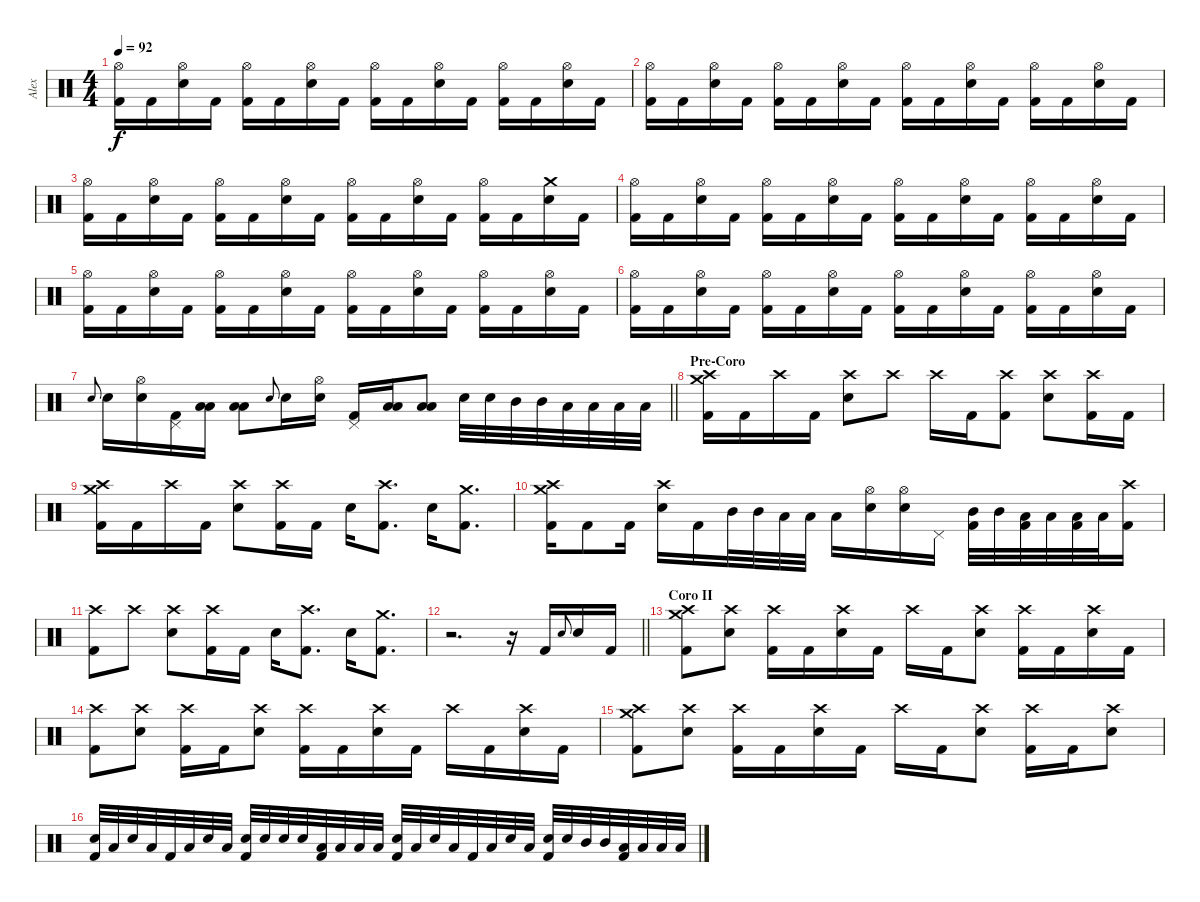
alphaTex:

\track ("Alex" "Alex") {instrument percussion}
\staff
\articulation defaults
\ts (4 4)
\tempo 92
\clef neutral
\ks c
("Hi-Hat (open)" "Kick (hit) 2").16{dy f} "Kick (hit) 2".16 ("Hi-Hat (open)" "Electric Snare (hit)").16 "Kick (hit) 2".16 ("Hi-Hat (open)" "Kick (hit) 2").16 "Kick (hit) 2".16 ("Hi-Hat (open)" "Electric Snare (hit)").16 "Kick (hit) 2".16 ("Hi-Hat (open)" "Kick (hit) 2").16 "Kick (hit) 2".16 ("Hi-Hat (open)" "Electric Snare (hit)").16 "Kick (hit) 2".16 ("Hi-Hat (open)" "Kick (hit) 2").16 "Kick (hit) 2".16 ("Hi-Hat (open)" "Electric Snare (hit)").16 "Kick (hit) 2".16 |
("Hi-Hat (open)" "Kick (hit) 2").16 "Kick (hit) 2".16 ("Hi-Hat (open)" "Electric Snare (hit)").16 "Kick (hit) 2".16 ("Hi-Hat (open)" "Kick (hit) 2").16 "Kick (hit) 2".16 ("Hi-Hat (open)" "Electric Snare (hit)").16 "Kick (hit) 2".16 ("Hi-Hat (open)" "Kick (hit) 2").16 "Kick (hit) 2".16 ("Hi-Hat (open)" "Electric Snare (hit)").16 "Kick (hit) 2".16 ("Hi-Hat (open)" "Kick (hit) 2").16 "Kick (hit) 2".16 ("Hi-Hat (open)" "Electric Snare (hit)").16 "Kick (hit) 2".16 |
("Hi-Hat (open)" "Kick (hit) 2").16 "Kick (hit) 2".16 ("Hi-Hat (open)" "Electric Snare (hit)").16 "Kick (hit) 2".16 ("Hi-Hat (open)" "Kick (hit) 2").16 "Kick (hit) 2".16 ("Hi-Hat (open)" "Electric Snare (hit)").16 "Kick (hit) 2".16 ("Hi-Hat (open)" "Kick (hit) 2").16 "Kick (hit) 2".16 ("Hi-Hat (open)" "Electric Snare (hit)").16 "Kick (hit) 2".16 ("Hi-Hat (open)" "Kick (hit) 2").16 "Kick (hit) 2".16 ("Crash medium (hit)" "Electric Snare (hit)").16 "Kick (hit) 2".16 |
("Hi-Hat (open)" "Kick (hit) 2").16 "Kick (hit) 2".16 ("Hi-Hat (open)" "Electric Snare (hit)").16 "Kick (hit) 2".16 ("Hi-Hat (open)" "Kick (hit) 2").16 "Kick (hit) 2".16 ("Hi-Hat (open)" "Electric Snare (hit)").16 "Kick (hit) 2".16 ("Hi-Hat (open)" "Kick (hit) 2").16 "Kick (hit) 2".16 ("Hi-Hat (open)" "Electric Snare (hit)").16 "Kick (hit) 2".16 ("Hi-Hat (open)" "Kick (hit) 2").16 "Kick (hit) 2".16 ("Hi-Hat (open)" "Electric Snare (hit)").16 "Kick (hit) 2".16 |
("Hi-Hat (open)" "Kick (hit) 2").16 "Kick (hit) 2".16 ("Hi-Hat (open)" "Electric Snare (hit)").16 "Kick (hit) 2".16 ("Hi-Hat (open)" "Kick (hit) 2").16 "Kick (hit) 2".16 ("Hi-Hat (open)" "Electric Snare (hit)").16 "Kick (hit) 2".16 ("Hi-Hat (open)" "Kick (hit) 2").16 "Kick (hit) 2".16 ("Hi-Hat (open)" "Electric Snare (hit)").16 "Kick (hit) 2".16 ("Hi-Hat (open)" "Kick (hit) 2").16 "Kick (hit) 2".16 ("Hi-Hat (open)" "Electric Snare (hit)").16 "Kick (hit) 2".16 |
("Hi-Hat (open)" "Kick (hit) 2").16 "Kick (hit) 2".16 ("Hi-Hat (open)" "Electric Snare (hit)").16 "Kick (hit) 2".16 ("Hi-Hat (open)" "Kick (hit) 2").16 "Kick (hit) 2".16 ("Hi-Hat (open)" "Electric Snare (hit)").16 "Kick (hit) 2".16 ("Hi-Hat (open)" "Kick (hit) 2").16 "Kick (hit) 2".16 ("Hi-Hat (open)" "Electric Snare (hit)").16 "Kick (hit) 2".16 ("Hi-Hat (open)" "Kick (hit) 2").16 "Kick (hit) 2".16 ("Hi-Hat (open)" "Electric Snare (hit)").16 "Kick (hit) 2".16 |
\barLineRight lightlight "Electric Snare (hit)".8{gr onbeat} "Electric Snare (hit)".16
("Hi-Hat (open)" "Electric Snare (hit)").16 ("Pedal Hi-Hat (hit)" "Kick (hit) 2").16 ("Low Tom (hit)" "Low Floor Tom (hit)").16 ("Low Tom (hit)" "Low Floor Tom (hit)").8 "Electric Snare (hit)".8{gr onbeat} "Electric Snare (hit)".16 ("Hi-Hat (open)" "Electric Snare (hit)").16 ("Pedal Hi-Hat (hit)" "Kick (hit) 2").16 ("Low Tom (hit)" "Low Floor Tom (hit)").16 ("Low Tom (hit)" "Low Floor Tom (hit)").8 "Electric Snare (hit)".32 "Electric Snare (hit)".32 "Mid Tom (hit)".32 "Mid Tom (hit)".32 "Low Tom (hit)".32 "Low Tom (hit)".32 "Low Floor Tom (hit)".32 "Low Floor Tom (hit)".32 |
\section ("" "Pre-Coro")
("Crash medium (hit)" "Crash high (hit)" "Kick (hit) 2").16 "Kick (hit) 2".16 "Crash high (hit)".16 "Kick (hit) 2".16 ("Crash high (hit)" "Electric Snare (hit)").8 "Crash high (hit)".8 "Crash high (hit)".16 "Kick (hit) 2".16 ("Crash high (hit)" "Kick (hit) 2").8 ("Crash high (hit)" "Electric Snare (hit)").8 ("Crash high (hit)" "Kick (hit) 2").16 "Kick (hit) 2".16 |
("Crash medium (hit)" "Crash high (hit)" "Kick (hit) 2").16 "Kick (hit) 2".16 "Crash high (hit)".16 "Kick (hit) 2".16 ("Crash high (hit)" "Electric Snare (hit)").8 ("Crash high (hit)" "Kick (hit) 2").16 "Kick (hit) 2".16 "Electric Snare (hit)".16 ("Crash high (hit)" "Kick (hit) 2").8{d} "Electric Snare (hit)".16 ("Crash medium (hit)" "Kick (hit) 2").8{d} |
("Crash medium (hit)" "Crash high (hit)" "Kick (hit) 2").16 "Kick (hit) 2".8 "Kick (hit) 2".16 ("Crash high (hit)" "Electric Snare (hit)").16 "Kick (hit) 2".16 "Mid Tom (hit)".32 "Mid Tom (hit)".32 "Low Floor Tom (hit)".32 "Low Floor Tom (hit)".32 "Low Floor Tom (hit)".16 ("Hi-Hat (open)" "Electric Snare (hit)").16 ("Hi-Hat (open)" "Electric Snare (hit)").16 "Pedal Hi-Hat (hit)".16 ("Mid Tom (hit)" "Kick (hit) 2").32 "Mid Tom (hit)".32 ("Low Tom (hit)" "Kick (hit) 2").32 "Low Tom (hit)".32 ("Low Floor Tom (hit)" "Kick (hit) 2").32 "Low Floor Tom (hit)".32 ("Crash high (hit)" "Kick (hit) 2").16 |
("Crash high (hit)" "Kick (hit) 2").8 "Crash high (hit)".8 ("Crash high (hit)" "Electric Snare (hit)").8 ("Crash high (hit)" "Kick (hit) 2").16 "Kick (hit) 2".16 "Electric Snare (hit)".16 ("Crash high (hit)" "Kick (hit) 2").8{d} "Electric Snare (hit)".16 ("Crash medium (hit)" "Kick (hit) 2").8{d} |
\barLineRight lightlight
r.2{d volume 0} r.16{volume 16} "Kick (hit) 2".16 "Electric Snare (hit)".8{gr onbeat} "Electric Snare (hit)".16 "Kick (hit) 2".16 |
\section ("" "Coro II")
("Crash medium (hit)" "Crash high (hit)" "Kick (hit) 2").8 ("Crash high (hit)" "Electric Snare (hit)").8 ("Crash high (hit)" "Kick (hit) 2").16 "Kick (hit) 2".16 ("Crash high (hit)" "Electric Snare (hit)").16 "Kick (hit) 2".16 "Crash high (hit)".16 "Kick (hit) 2".16 ("Crash high (hit)" "Electric Snare (hit)").8 ("Crash high (hit)" "Kick (hit) 2").16 "Kick (hit) 2".16 ("Crash high (hit)" "Electric Snare (hit)").16 "Kick (hit) 2".16 |
("Crash high (hit)" "Kick (hit) 2").8 ("Crash high (hit)" "Electric Snare (hit)").8 ("Crash high (hit)" "Kick (hit) 2").16 "Kick (hit) 2".16 ("Crash high (hit)" "Electric Snare (hit)").8 ("Crash high (hit)" "Kick (hit) 2").16 "Kick (hit) 2".16 ("Crash high (hit)" "Electric Snare (hit)").16 "Kick (hit) 2".16 "Crash high (hit)".16 "Kick (hit) 2".16 ("Crash high (hit)" "Electric Snare (hit)").16 "Kick (hit) 2".16 |
("Crash medium (hit)" "Crash high (hit)" "Kick (hit) 2").8 ("Crash high (hit)" "Electric Snare (hit)").8 ("Crash high (hit)" "Kick (hit) 2").16 "Kick (hit) 2".16 ("Crash high (hit)" "Electric Snare (hit)").16 "Kick (hit) 2".16 "Crash high (hit)".16 "Kick (hit) 2".16 ("Crash high (hit)" "Electric Snare (hit)").8 ("Crash high (hit)" "Kick (hit) 2").16 "Kick (hit) 2".16 ("Crash high (hit)" "Electric Snare (hit)").8 |
("Electric Snare (hit)" "Kick (hit) 2").32 "Low Tom (hit)".32 "Electric Snare (hit)".32 "Low Tom (hit)".32 "Kick (hit) 2".32 "Low Tom (hit)".32 "Electric Snare (hit)".32 "Low Tom (hit)".32 ("Electric Snare (hit)" "Kick (hit) 2").32 "Electric Snare (hit)".32 "Electric Snare (hit)".32 "Electric Snare (hit)".32 ("Low Tom (hit)" "Kick (hit) 2").32 "Low Tom (hit)".32 "Low Tom (hit)".32 "Low Tom (hit)".32 ("Electric Snare (hit)" "Kick (hit) 2").32 "Low Tom (hit)".32 "Electric Snare (hit)".32 "Low Tom (hit)".32 "Kick (hit) 2".32 "Low Tom (hit)".32 "Electric Snare (hit)".32 "Low Tom (hit)".32 ("Electric Snare (hit)" "Kick (hit) 2").32 "Electric Snare (hit)".32 "Mid Tom (hit)".32 "Mid Tom (hit)".32 ("Low Tom (hit)" "Kick (hit) 2").32 "Low Tom (hit)".32 "Low Floor Tom (hit)".32 "Low Floor Tom (hit)".32
